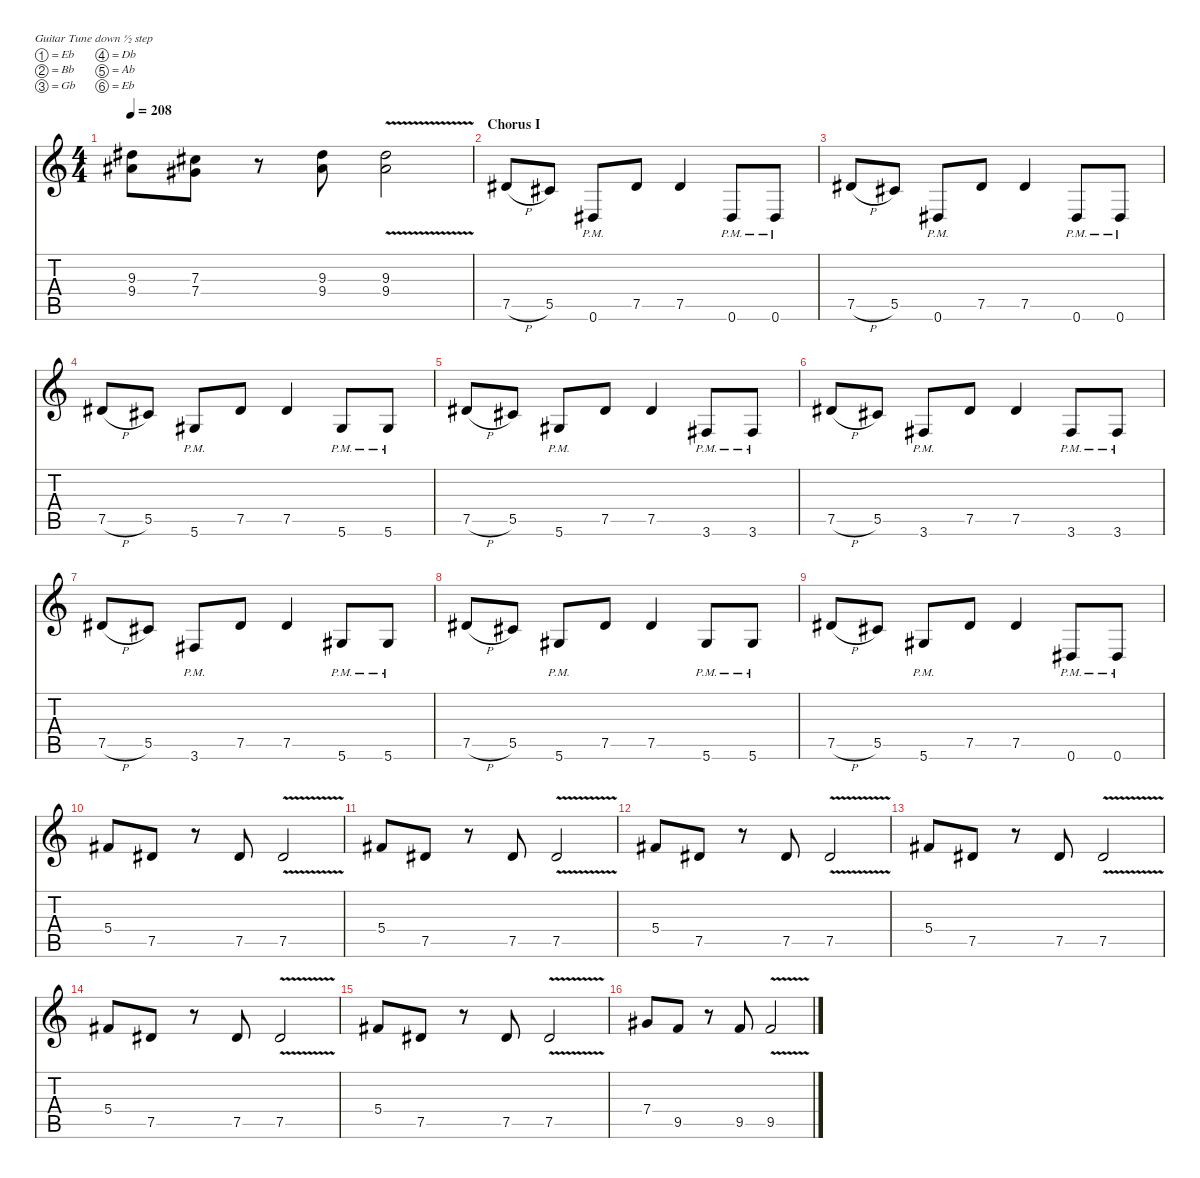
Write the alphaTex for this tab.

\defaultSystemsLayout 4
\hideDynamics
\bracketExtendMode nobrackets
\singleTrackTrackNamePolicy hidden
\multiTrackTrackNamePolicy hidden
\otherSystemsTrackNameOrientation horizontal
\track ("Rhythm Guitar 2 (Kirk)" "   ") {defaultSystemsLayout 4 multiBarRest instrument distortionguitar}
\staff {score tabs}
\tuning (Eb4 Bb3 Gb3 Db3 Ab2 Eb2)
\ts (4 4)
\tempo 208
\clef g2
\ks c
(9.3{acc #} 9.4{acc #}).8{dy mf beam Down} (7.3{acc #} 7.4{acc #}).8{beam Down} r.8{beam Down} (9.3{acc #} 9.4{acc #}).8{beam Down} (9.3{v acc #} 9.4{v acc #}).2{beam Down} |
\section ("" "Chorus I")
7.5{h acc #}.8{beam Up} 5.5{acc #}.8{beam Up} 0.6{pm acc #}.8{beam Up} 7.5{acc #}.8{beam Up} 7.5{acc #}.4{beam Up} 0.6{pm acc #}.8{beam Up} 0.6{pm acc #}.8{beam Up} |
7.5{h acc #}.8{beam Up} 5.5{acc #}.8{beam Up} 0.6{pm acc #}.8{beam Up} 7.5{acc #}.8{beam Up} 7.5{acc #}.4{beam Up} 0.6{pm acc #}.8{beam Up} 0.6{pm acc #}.8{beam Up} |
7.5{h acc #}.8{beam Up} 5.5{acc #}.8{beam Up} 5.6{pm acc #}.8{beam Up} 7.5{acc #}.8{beam Up} 7.5{acc #}.4{beam Up} 5.6{pm acc #}.8{beam Up} 5.6{pm acc #}.8{beam Up} |
7.5{h acc #}.8{beam Up} 5.5{acc #}.8{beam Up} 5.6{pm acc #}.8{beam Up} 7.5{acc #}.8{beam Up} 7.5{acc #}.4{beam Up} 3.6{pm acc #}.8{beam Up} 3.6{pm acc #}.8{beam Up} |
7.5{h acc #}.8{beam Up} 5.5{acc #}.8{beam Up} 3.6{pm acc #}.8{beam Up} 7.5{acc #}.8{beam Up} 7.5{acc #}.4{beam Up} 3.6{pm acc #}.8{beam Up} 3.6{pm acc #}.8{beam Up} |
7.5{h acc #}.8{beam Up} 5.5{acc #}.8{beam Up} 3.6{pm acc #}.8{beam Up} 7.5{acc #}.8{beam Up} 7.5{acc #}.4{beam Up} 5.6{pm acc #}.8{beam Up} 5.6{pm acc #}.8{beam Up} |
7.5{h acc #}.8{beam Up} 5.5{acc #}.8{beam Up} 5.6{pm acc #}.8{beam Up} 7.5{acc #}.8{beam Up} 7.5{acc #}.4{beam Up} 5.6{pm acc #}.8{beam Up} 5.6{pm acc #}.8{beam Up} |
7.5{h acc #}.8{beam Up} 5.5{acc #}.8{beam Up} 5.6{pm acc #}.8{beam Up} 7.5{acc #}.8{beam Up} 7.5{acc #}.4{beam Up} 0.6{pm acc #}.8{beam Up} 0.6{pm acc #}.8{beam Up} |
5.4{acc #}.8{beam Up} 7.5{acc #}.8{beam Up} r.8{beam Up} 7.5{acc #}.8{beam Up} 7.5{v acc #}.2{beam Up} |
5.4{acc #}.8{beam Up} 7.5{acc #}.8{beam Up} r.8{beam Up} 7.5{acc #}.8{beam Up} 7.5{v acc #}.2{beam Up} |
5.4{acc #}.8{beam Up} 7.5{acc #}.8{beam Up} r.8{beam Up} 7.5{acc #}.8{beam Up} 7.5{v acc #}.2{beam Up} |
5.4{acc #}.8{beam Up} 7.5{acc #}.8{beam Up} r.8{beam Up} 7.5{acc #}.8{beam Up} 7.5{v acc #}.2{beam Up} |
5.4{acc #}.8{beam Up} 7.5{acc #}.8{beam Up} r.8{beam Up} 7.5{acc #}.8{beam Up} 7.5{v acc #}.2{beam Up} |
5.4{acc #}.8{beam Up} 7.5{acc #}.8{beam Up} r.8{beam Up} 7.5{acc #}.8{beam Up} 7.5{v acc #}.2{beam Up} |
7.4{acc #}.8{beam Up} 9.5.8{beam Up} r.8{beam Up} 9.5.8{beam Up} 9.5{v}.2{beam Up}
